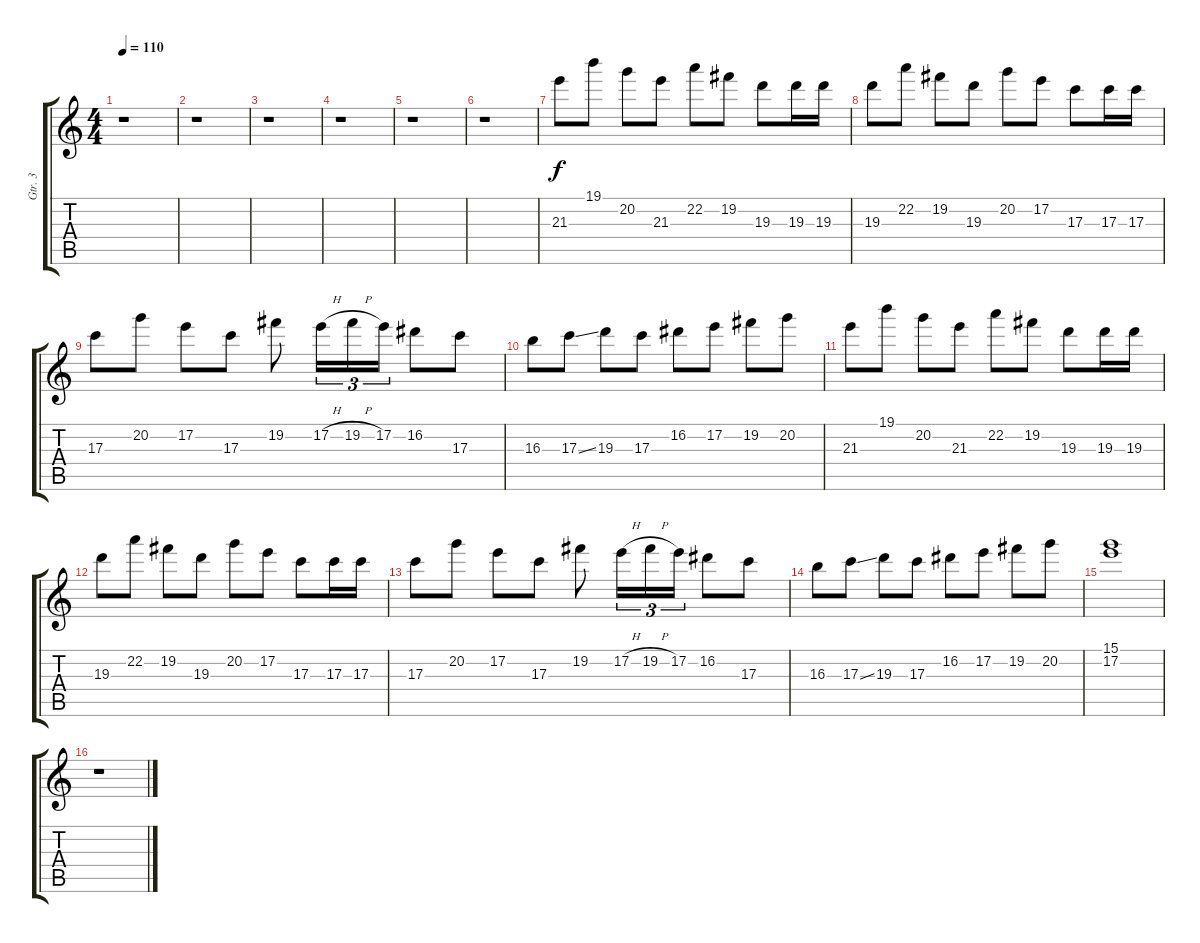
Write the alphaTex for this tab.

\track ("Gtr. 3" "Gtr. 3") {instrument distortionguitar}
\staff {score tabs}
\tuning (E4 B3 G3 D3 A2 E2) {hide}
\ts (4 4)
\tempo 110
\clef g2
\ks c
r.1{dy f} |
r.1 |
r.1 |
r.1 |
r.1 |
r.1 |
21.3.8 19.1.8 20.2.8 21.3.8 22.2.8 19.2.8 19.3.8 19.3.16 19.3.16 |
19.3.8 22.2.8 19.2.8 19.3.8 20.2.8 17.2.8 17.3.8 17.3.16 17.3.16 |
17.3.8 20.2.8 17.2.8 17.3.8 19.2.8 17.2{h}.16{tu (3 2)} 19.2{h}.16{tu (3 2)} 17.2.16{tu (3 2)} 16.2.8 17.3.8 |
16.3.8 17.3{ss}.8 19.3.8 17.3.8 16.2.8 17.2.8 19.2.8 20.2.8 |
21.3.8 19.1.8 20.2.8 21.3.8 22.2.8 19.2.8 19.3.8 19.3.16 19.3.16 |
19.3.8 22.2.8 19.2.8 19.3.8 20.2.8 17.2.8 17.3.8 17.3.16 17.3.16 |
17.3.8 20.2.8 17.2.8 17.3.8 19.2.8 17.2{h}.16{tu (3 2)} 19.2{h}.16{tu (3 2)} 17.2.16{tu (3 2)} 16.2.8 17.3.8 |
16.3.8 17.3{ss}.8 19.3.8 17.3.8 16.2.8 17.2.8 19.2.8 20.2.8 |
(15.1 17.2).1 |
r.1
